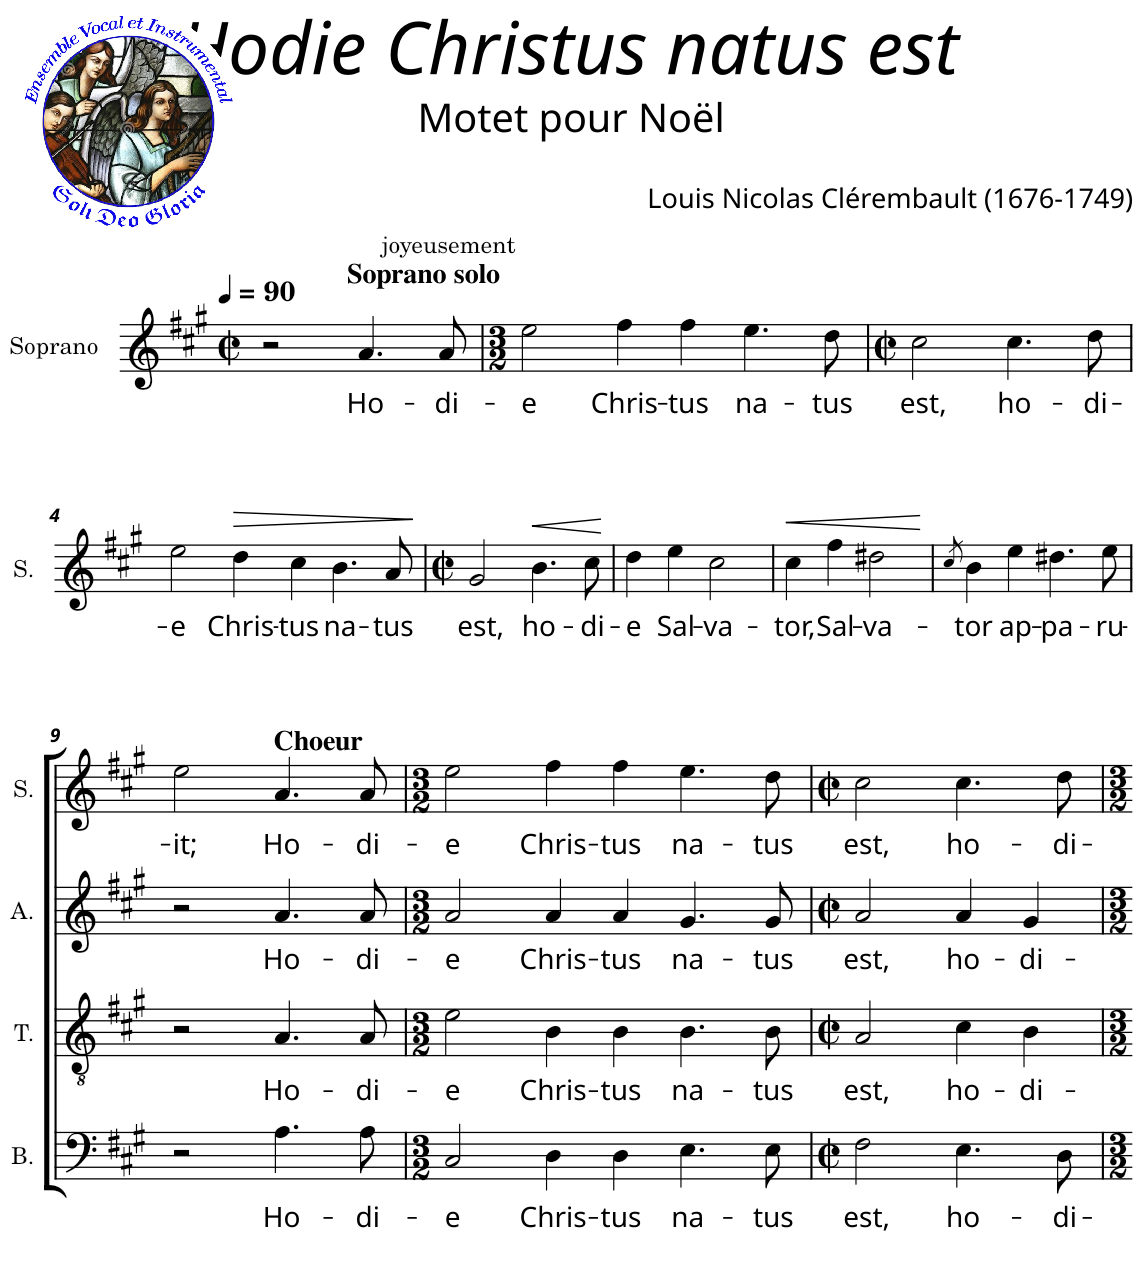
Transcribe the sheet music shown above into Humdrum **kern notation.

**kern	**text	**kern	**text	**kern	**text	**kern	**text	**dynam
*part4	*part4	*part3	*part3	*part2	*part2	*part1	*part1	*part1
*staff4	*staff4	*staff3	*staff3	*staff2	*staff2	*staff1	*staff1	*staff1
*I"Bass	*	*I"Tenor	*	*I"Alto	*	*I"Soprano	*	*
*I'B.	*	*I'T.	*	*I'A.	*	*I'S.	*	*
*stria5	*	*stria5	*	*stria5	*	*	*	*
*clefF4	*	*clefGv2	*	*clefG2	*	*clefG2	*	*
*k[f#c#g#]	*	*k[f#c#g#]	*	*k[f#c#g#]	*	*k[f#c#g#]	*	*
*M2/2	*	*M2/2	*	*M2/2	*	*M2/2	*	*
*met(c|)	*	*met(c|)	*	*met(c|)	*	*met(c|)	*	*
*MM90	*	*MM90	*	*MM90	*	*MM90	*	*
=1	=1	=1	=1	=1	=1	=1	=1	=1
1r	.	1r	.	1r	.	2r	.	.
!	!	!	!	!	!	!LO:TX:a:B:t=Soprano solo	!	!
!	!	!	!	!	!	!LO:TX:a:t=joyeusement	!	!
!	!	!	!	!	!	!	!LO:LY:b	!
.	.	.	.	.	.	4.a/	Ho-	.
!	!	!	!	!	!	!	!LO:LY:b	!
.	.	.	.	.	.	8a/	-di-	.
=2	=2	=2	=2	=2	=2	=2	=2	=2
*M3/2	*	*M3/2	*	*M3/2	*	*M3/2	*	*
!	!	!	!	!	!	!	!LO:LY:b	!
1r	.	1r	.	1r	.	2ee\	-e	.
!	!	!	!	!	!	!	!LO:LY:b	!
.	.	.	.	.	.	4ff#\	Chris-	.
!	!	!	!	!	!	!	!LO:LY:b	!
.	.	.	.	.	.	4ff#\	-tus	.
!	!	!	!	!	!	!	!LO:LY:b	!
2r	.	2r	.	2r	.	4.ee\	na-	.
!	!	!	!	!	!	!	!LO:LY:b	!
.	.	.	.	.	.	8dd\	-tus	.
=3	=3	=3	=3	=3	=3	=3	=3	=3
*M2/2	*	*M2/2	*	*M2/2	*	*M2/2	*	*
*met(c|)	*	*met(c|)	*	*met(c|)	*	*met(c|)	*	*
!	!	!	!	!	!	!	!LO:LY:b	!
1r	.	1r	.	1r	.	2cc#\	est,	.
!	!	!	!	!	!	!	!LO:LY:b	!
.	.	.	.	.	.	4.cc#\	ho-	.
!	!	!	!	!	!	!	!LO:LY:b	!
.	.	.	.	.	.	8dd\	-di-	.
!!LO:LB:g=z
=4	=4	=4	=4	=4	=4	=4	=4	=4
!	!	!	!	!	!	!	!LO:LY:b	!
1r	.	1r	.	1r	.	2ee\	-e	.
!	!	!	!	!	!	!	!LO:LY:b	!LO:HP:b
.	.	.	.	.	.	4dd\	Chris-	>
!	!	!	!	!	!	!	!LO:LY:b	!
.	.	.	.	.	.	4cc#\	-tus	.
!	!	!	!	!	!	!	!LO:LY:b	!
2r	.	2r	.	2r	.	4.b\	na-	.
!	!	!	!	!	!	!	!LO:LY:b	!
.	.	.	.	.	.	8a/	-tus	.
.	.	.	.	.	.	.	.	]
=5	=5	=5	=5	=5	=5	=5	=5	=5
*M2/2	*	*M2/2	*	*M2/2	*	*M2/2	*	*
*met(c|)	*	*met(c|)	*	*met(c|)	*	*met(c|)	*	*
!	!	!	!	!	!	!	!LO:LY:b	!
1r	.	1r	.	1r	.	2g#/	est,	.
!	!	!	!	!	!	!	!LO:LY:b	!LO:HP:b
.	.	.	.	.	.	4.b\	ho-	<
!	!	!	!	!	!	!	!LO:LY:b	!
.	.	.	.	.	.	8cc#\	-di-	.
.	.	.	.	.	.	.	.	[
=6	=6	=6	=6	=6	=6	=6	=6	=6
!	!	!	!	!	!	!	!LO:LY:b	!
1r	.	1r	.	1r	.	4dd\	-e	.
!	!	!	!	!	!	!	!LO:LY:b	!
.	.	.	.	.	.	4ee\	Sal-	.
!	!	!	!	!	!	!	!LO:LY:b	!
.	.	.	.	.	.	2cc#\	-va-	.
=7	=7	=7	=7	=7	=7	=7	=7	=7
!	!	!	!	!	!	!	!LO:LY:b	!LO:HP:b
1r	.	1r	.	1r	.	4cc#\	-tor,	<
!	!	!	!	!	!	!	!LO:LY:b	!
.	.	.	.	.	.	4ff#\	Sal-	.
!	!	!	!	!	!	!	!LO:LY:b	!
.	.	.	.	.	.	2dd#X\	-va-	.
.	.	.	.	.	.	.	.	[
=8	=8	=8	=8	=8	=8	=8	=8	=8
.	.	.	.	.	.	8qcc#/	.	.
!	!	!	!	!	!	!	!LO:LY:b	!
1r	.	1r	.	1r	.	4b\	-tor	.
!	!	!	!	!	!	!	!LO:LY:b	!
.	.	.	.	.	.	4ee\	ap-	.
!	!	!	!	!	!	!	!LO:LY:b	!
.	.	.	.	.	.	4.dd#X\	-pa-	.
!	!	!	!	!	!	!	!LO:LY:b	!
.	.	.	.	.	.	8ee\	-ru-	.
!!LO:LB:g=z
=9	=9	=9	=9	=9	=9	=9	=9	=9
!	!	!	!	!	!	!	!LO:LY:b	!
2r	.	2r	.	2r	.	2ee\	-it;	.
!	!	!	!	!	!	!LO:TX:a:B:t=Choeur	!	!
!	!LO:LY:b	!	!LO:LY:b	!	!LO:LY:b	!	!LO:LY:b	!
4.A\	Ho-	4.A/	Ho-	4.a/	Ho-	4.a/	Ho-	.
!	!LO:LY:b	!	!LO:LY:b	!	!LO:LY:b	!	!LO:LY:b	!
8A\	-di-	8A/	-di-	8a/	-di-	8a/	-di-	.
=10	=10	=10	=10	=10	=10	=10	=10	=10
*M3/2	*	*M3/2	*	*M3/2	*	*M3/2	*	*
!	!LO:LY:b	!	!LO:LY:b	!	!LO:LY:b	!	!LO:LY:b	!
2C#/	-e	2e\	-e	2a/	-e	2ee\	-e	.
!	!LO:LY:b	!	!LO:LY:b	!	!LO:LY:b	!	!LO:LY:b	!
4D\	Chris-	4B\	Chris-	4a/	Chris-	4ff#\	Chris-	.
!	!LO:LY:b	!	!LO:LY:b	!	!LO:LY:b	!	!LO:LY:b	!
4D\	-tus	4B\	-tus	4a/	-tus	4ff#\	-tus	.
!	!LO:LY:b	!	!LO:LY:b	!	!LO:LY:b	!	!LO:LY:b	!
4.E\	na-	4.B\	na-	4.g#/	na-	4.ee\	na-	.
!	!LO:LY:b	!	!LO:LY:b	!	!LO:LY:b	!	!LO:LY:b	!
8E\	-tus	8B\	-tus	8g#/	-tus	8dd\	-tus	.
=11	=11	=11	=11	=11	=11	=11	=11	=11
*M2/2	*	*M2/2	*	*M2/2	*	*M2/2	*	*
*met(c|)	*	*met(c|)	*	*met(c|)	*	*met(c|)	*	*
!	!LO:LY:b	!	!LO:LY:b	!	!LO:LY:b	!	!LO:LY:b	!
2F#\	est,	2A/	est,	2a/	est,	2cc#\	est,	.
!	!LO:LY:b	!	!LO:LY:b	!	!LO:LY:b	!	!LO:LY:b	!
4.E\	ho-	4c#\	ho-	4a/	ho-	4.cc#\	ho-	.
!	!	!	!LO:LY:b	!	!LO:LY:b	!	!	!
.	.	4B\	-di-	4g#/	-di-	.	.	.
!	!LO:LY:b	!	!	!	!	!	!LO:LY:b	!
8D\	-di-	.	.	.	.	8dd\	-di-	.
=	=	=	=	=	=	=	=	=
*-	*-	*-	*-	*-	*-	*-	*-	*-
